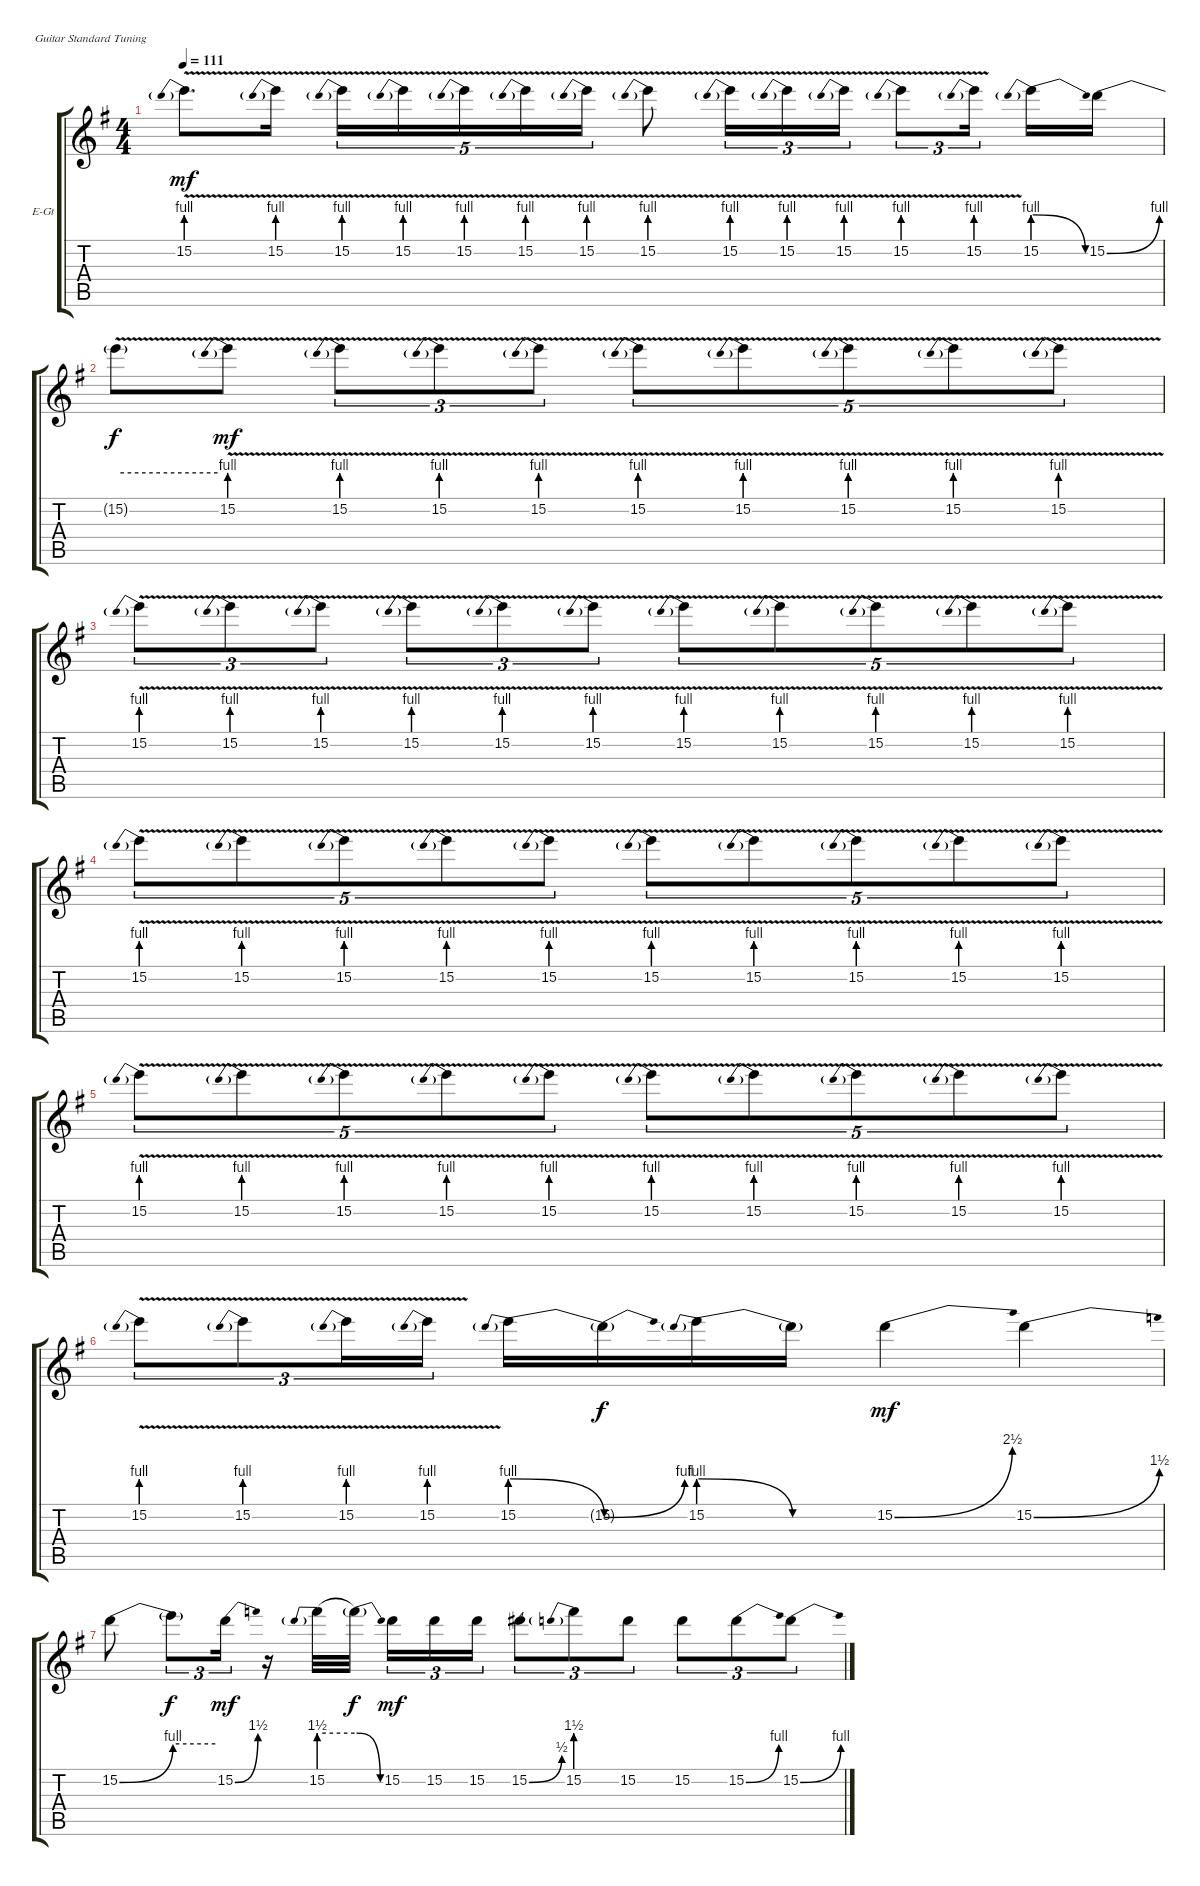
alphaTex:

\bracketExtendMode groupsimilarinstruments
\firstSystemTrackNameOrientation horizontal
\otherSystemsTrackNameOrientation horizontal
\track ("Guitar: Jimi Hendrix (Fuzz Face) " "E-Gt") {instrument overdrivenguitar}
\staff {score tabs}
\tuning (E4 B3 G3 D3 A2 E2)
\ts (4 4)
\tempo 111
\clef g2
\ks g
15.2{be (prebend 0 4 60 4) v}.8{d dy mf} 15.2{be (prebend 0 4 60 4) v}.16 15.2{be (prebend 0 4 60 4) v}.16{tu (5 4)} 15.2{be (prebend 0 4 60 4) v}.16{tu (5 4)} 15.2{be (prebend 0 4 60 4) v}.16{tu (5 4)} 15.2{be (prebend 0 4 60 4) v}.16{tu (5 4)} 15.2{be (prebend 0 4 60 4) v}.16{tu (5 4)} 15.2{be (prebend 0 4 60 4) v}.8 15.2{be (prebend 0 4 60 4) v}.16{tu (3 2)} 15.2{be (prebend 0 4 60 4) v}.16{tu (3 2)} 15.2{be (prebend 0 4 60 4) v}.16{tu (3 2)} 15.2{be (prebend 0 4 60 4) v}.8{tu (3 2)} 15.2{be (prebend 0 4 60 4) v}.16{tu (3 2)} 15.2{be (prebendrelease 0 4 60 0)}.16 15.2{be (bend 0 0 60 4)}.16 |
15.2{be (hold 0 4 60 4) v t}.8{dy f} 15.2{be (prebend 0 4 60 4) v}.8{dy mf} 15.2{be (prebend 0 4 60 4) v}.8{tu (3 2)} 15.2{be (prebend 0 4 60 4) v}.8{tu (3 2)} 15.2{be (prebend 0 4 60 4) v}.8{tu (3 2)} 15.2{be (prebend 0 4 60 4) v}.8{tu (5 4)} 15.2{be (prebend 0 4 60 4) v}.8{tu (5 4)} 15.2{be (prebend 0 4 60 4) v}.8{tu (5 4)} 15.2{be (prebend 0 4 60 4) v}.8{tu (5 4)} 15.2{be (prebend 0 4 60 4) v}.8{tu (5 4)} |
15.2{be (prebend 0 4 60 4) v}.8{tu (3 2)} 15.2{be (prebend 0 4 60 4) v}.8{tu (3 2)} 15.2{be (prebend 0 4 60 4) v}.8{tu (3 2)} 15.2{be (prebend 0 4 60 4) v}.8{tu (3 2)} 15.2{be (prebend 0 4 60 4) v}.8{tu (3 2)} 15.2{be (prebend 0 4 60 4) v}.8{tu (3 2)} 15.2{be (prebend 0 4 60 4) v}.8{tu (5 4)} 15.2{be (prebend 0 4 60 4) v}.8{tu (5 4)} 15.2{be (prebend 0 4 60 4) v}.8{tu (5 4)} 15.2{be (prebend 0 4 60 4) v}.8{tu (5 4)} 15.2{be (prebend 0 4 60 4) v}.8{tu (5 4)} |
15.2{be (prebend 0 4 60 4) v}.8{tu (5 4)} 15.2{be (prebend 0 4 60 4) v}.8{tu (5 4)} 15.2{be (prebend 0 4 60 4) v}.8{tu (5 4)} 15.2{be (prebend 0 4 60 4) v}.8{tu (5 4)} 15.2{be (prebend 0 4 60 4) v}.8{tu (5 4)} 15.2{be (prebend 0 4 60 4) v}.8{tu (5 4)} 15.2{be (prebend 0 4 60 4) v}.8{tu (5 4)} 15.2{be (prebend 0 4 60 4) v}.8{tu (5 4)} 15.2{be (prebend 0 4 60 4) v}.8{tu (5 4)} 15.2{be (prebend 0 4 60 4) v}.8{tu (5 4)} |
15.2{be (prebend 0 4 60 4) v}.8{tu (5 4)} 15.2{be (prebend 0 4 60 4) v}.8{tu (5 4)} 15.2{be (prebend 0 4 60 4) v}.8{tu (5 4)} 15.2{be (prebend 0 4 60 4) v}.8{tu (5 4)} 15.2{be (prebend 0 4 60 4) v}.8{tu (5 4)} 15.2{be (prebend 0 4 60 4) v}.8{tu (5 4)} 15.2{be (prebend 0 4 60 4) v}.8{tu (5 4)} 15.2{be (prebend 0 4 60 4) v}.8{tu (5 4)} 15.2{be (prebend 0 4 60 4) v}.8{tu (5 4)} 15.2{be (prebend 0 4 60 4) v}.8{tu (5 4)} |
15.2{be (prebend 0 4 60 4) v}.8{tu (3 2)} 15.2{be (prebend 0 4 60 4) v}.8{tu (3 2)} 15.2{be (prebend 0 4 60 4) v}.16{tu (3 2)} 15.2{be (prebend 0 4 60 4) v}.16{tu (3 2)} 15.2{be (prebendrelease 0 4 60 0)}.16 15.2{be (bend 0 0 60 4) t}.16{dy f} 15.2{be (prebendrelease 0 4 60 0)}.16 15.2{be (hold 0 0 60 0) t}.16 15.2{be (bend 0 0 60 10)}.4{dy mf} 15.2{be (bend 0 0 60 6)}.4 |
15.2{be (bend 0 0 60 4)}.8 15.2{be (hold 0 4 60 4) t}.8{tu (3 2) dy f} 15.2{be (bend 0 0 60 6)}.16{tu (3 2) dy mf} r.16 15.2{be (prebend 0 6 60 6)}.32 15.2{be (release 0 6 60 0) t}.32{dy f} 15.2.16{tu (3 2) dy mf} 15.2.16{tu (3 2)} 15.2.16{tu (3 2)} 15.2{be (bend 0 0 60 2)}.8{tu (3 2)} 15.2{be (prebend 0 6 60 6)}.8{tu (3 2)} 15.2.8{tu (3 2)} 15.2.8{tu (3 2)} 15.2{be (bend 0 0 60 4)}.8{tu (3 2)} 15.2{be (bend 0 0 60 4)}.8{tu (3 2)}
